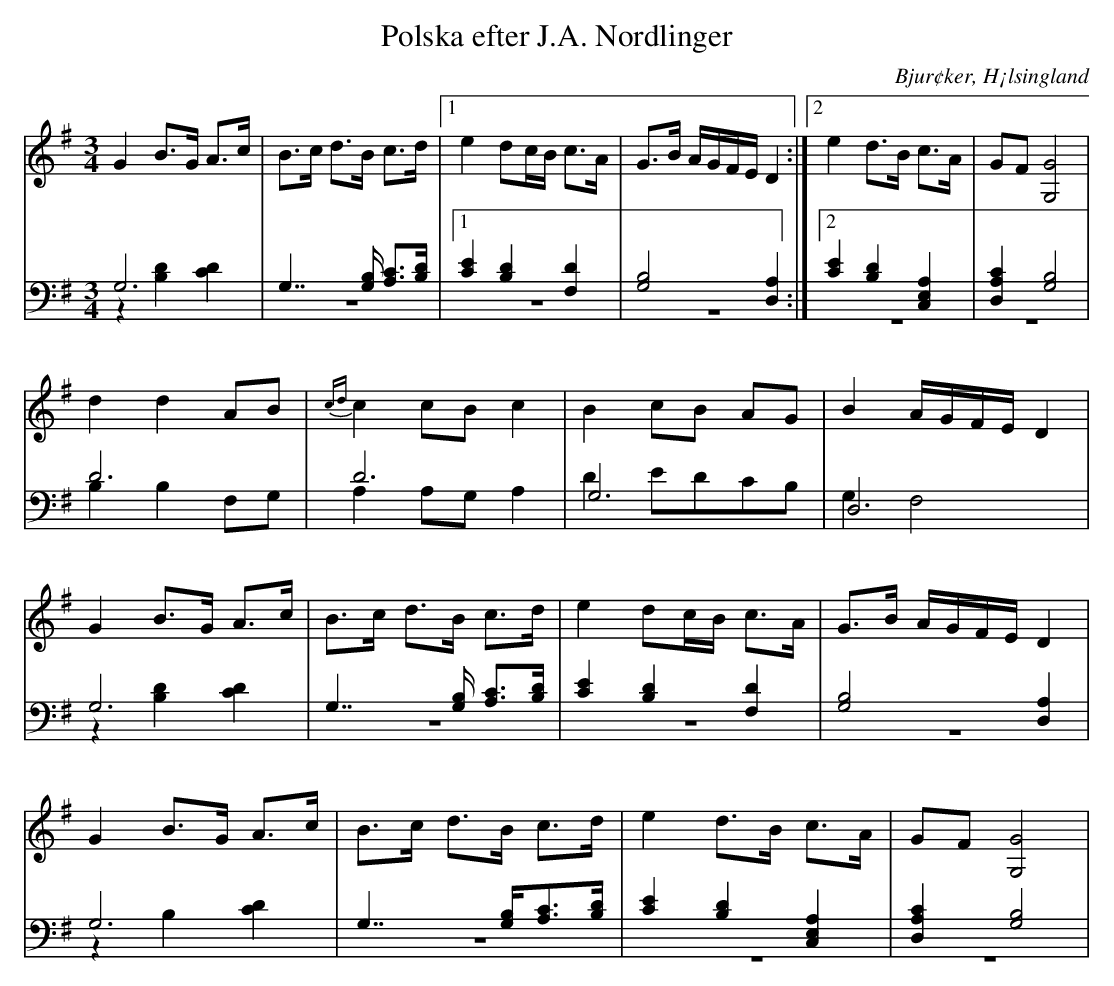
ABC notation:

X:1
T: Polska efter J.A. Nordlinger
O: Bjur¢ker, H¡lsingland
M: 3/4
L: 1/8
K: G
V:1
V:2
V:3 merge
V:1
G2 B>G A>c|B>c d>B c>d |1 e2 dc/B/ c>A| G>B A/G/F/E/ D2:|2 e2 d>B c>A|GF [G4G,4]  |
 d2 d2 AB|{cd}c2 cB c2|B2 cB AG|B2 A/G/F/E/ D2 |
G2 B>G A>c|B>c d>B c>d |e2 dc/B/ c>A|G>B A/G/F/E/ D2 |
G2 B>G A>c |B>c d>B c>d|e2 d>B c>A|GF [G,4G4] |
V:2 clef=bass
 G,6|G,7/2 [G,/B,/] [A,C]>[B,D]|1 [C2E2] [B,2D2] [F,2D2]| [G,4B,4] [D,2A,2]:|2 [C2E2] [B,2D2] [C,2E,2A,2]| [D,2A,2C2] [G,4B,4]|
D6 |D6 |G,6|D,6 |
G,6 | G,7/2 [G,/B,/] [A,C]>[B,D]| [C2E2] [B,2D2] [F,2D2]| [G,4B,4] [D,2A,2]|
G,6 |G,7/2 [G,/B,/][A,C]>[B,D]|[C2E2] [B,2D2] [C,2E,2A,2]|[D,2A,2C2] [G,4B,4] |
V:3 clef=bass
z2 [B,2D2] [C2D2]| z6|1 z6| z6:|2 z6|  z6|
B,2 B,2 F,G, |A,2 A,G, A,2 |D2 EDCB,|G,2 F,4 |
z2 [B,2D2] [C2D2]| z6 |z6 |z6|
z2 B,2 [C2D2] |z6|z6|z6|
